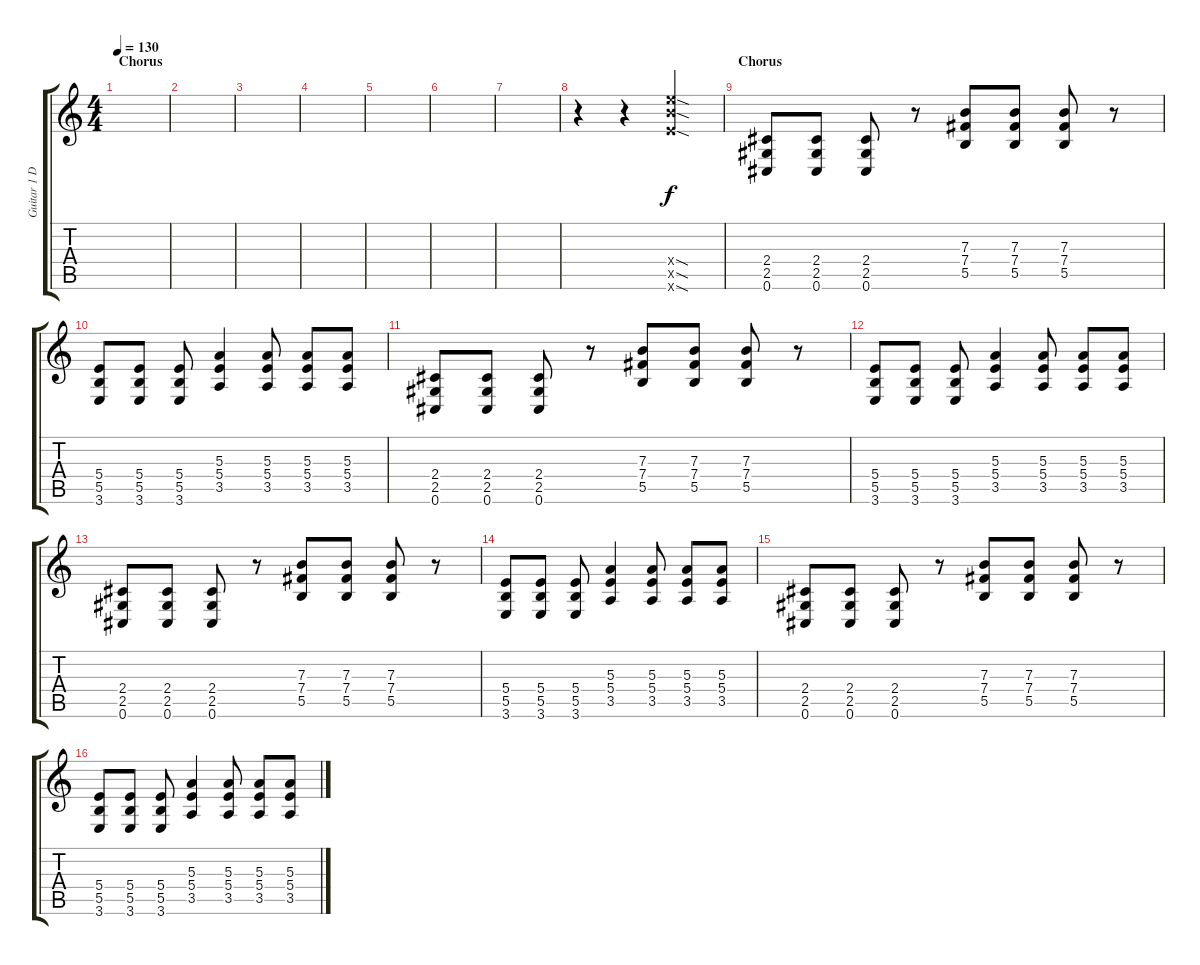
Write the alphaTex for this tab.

\track ("Guitar 1 Distortion" "Guitar 1 D") {instrument distortionguitar}
\staff {score tabs}
\tuning (Db4 Ab3 E3 B2 Gb2 Db2) {hide}
\ts (4 4)
\section ("" "Chorus")
\tempo 130
\clef g2
\ks c
|
|
|
|
|
|
|
r.4 r.4 (17.4{sod x} 17.5{sod x} 15.6{sod x}).2 |
\section ("" "Chorus")
(2.4 2.5 0.6).8 (2.4 2.5 0.6).8 (2.4 2.5 0.6).8 r.8 (7.3 7.4 5.5).8 (7.3 7.4 5.5).8 (7.3 7.4 5.5).8 r.8 |
(5.4 5.5 3.6).8 (5.4 5.5 3.6).8 (5.4 5.5 3.6).8 (5.3 5.4 3.5).4 (5.3 5.4 3.5).8 (5.3 5.4 3.5).8 (5.3 5.4 3.5).8 |
(2.4 2.5 0.6).8 (2.4 2.5 0.6).8 (2.4 2.5 0.6).8 r.8 (7.3 7.4 5.5).8 (7.3 7.4 5.5).8 (7.3 7.4 5.5).8 r.8 |
(5.4 5.5 3.6).8 (5.4 5.5 3.6).8 (5.4 5.5 3.6).8 (5.3 5.4 3.5).4 (5.3 5.4 3.5).8 (5.3 5.4 3.5).8 (5.3 5.4 3.5).8 |
(2.4 2.5 0.6).8 (2.4 2.5 0.6).8 (2.4 2.5 0.6).8 r.8 (7.3 7.4 5.5).8 (7.3 7.4 5.5).8 (7.3 7.4 5.5).8 r.8 |
(5.4 5.5 3.6).8 (5.4 5.5 3.6).8 (5.4 5.5 3.6).8 (5.3 5.4 3.5).4 (5.3 5.4 3.5).8 (5.3 5.4 3.5).8 (5.3 5.4 3.5).8 |
(2.4 2.5 0.6).8 (2.4 2.5 0.6).8 (2.4 2.5 0.6).8 r.8 (7.3 7.4 5.5).8 (7.3 7.4 5.5).8 (7.3 7.4 5.5).8 r.8 |
(5.4 5.5 3.6).8 (5.4 5.5 3.6).8 (5.4 5.5 3.6).8 (5.3 5.4 3.5).4 (5.3 5.4 3.5).8 (5.3 5.4 3.5).8 (5.3 5.4 3.5).8
